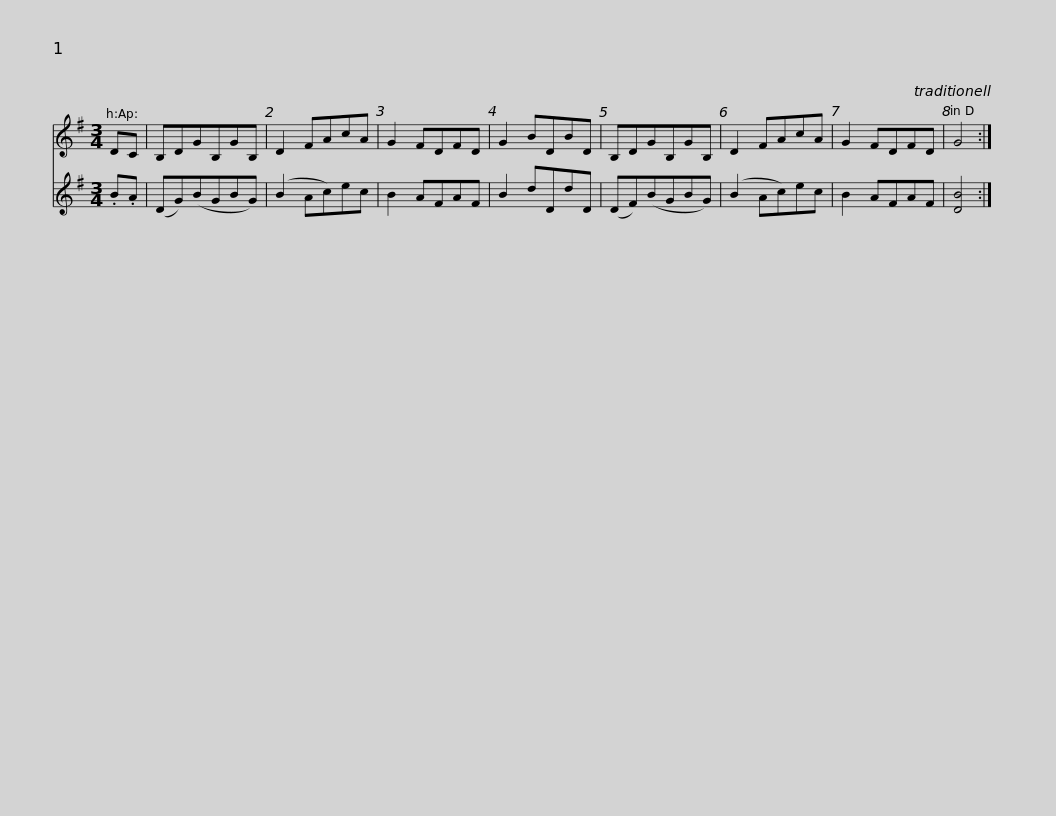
X:1
%%score 1 2
L:1/8
M:3/4
I:linebreak $
K:G
V:1 treble
V:2 treble
V:1
 DC | B,DGB,GB, | D2 FAcA | G2 FDFD | G2 BDBD | %5
 B,DGB,GB, | D2 FAcA | G2 FDFD | G4 :| %9
V:2
 .B.A | (DG)(BGBG) | (B2 Ac)ec | B2 AFAF | B2 dDdD | %5
 (DF)(BGBG) | (B2 Ac)ec | B2 AFAF | [DB]4 :| %9
